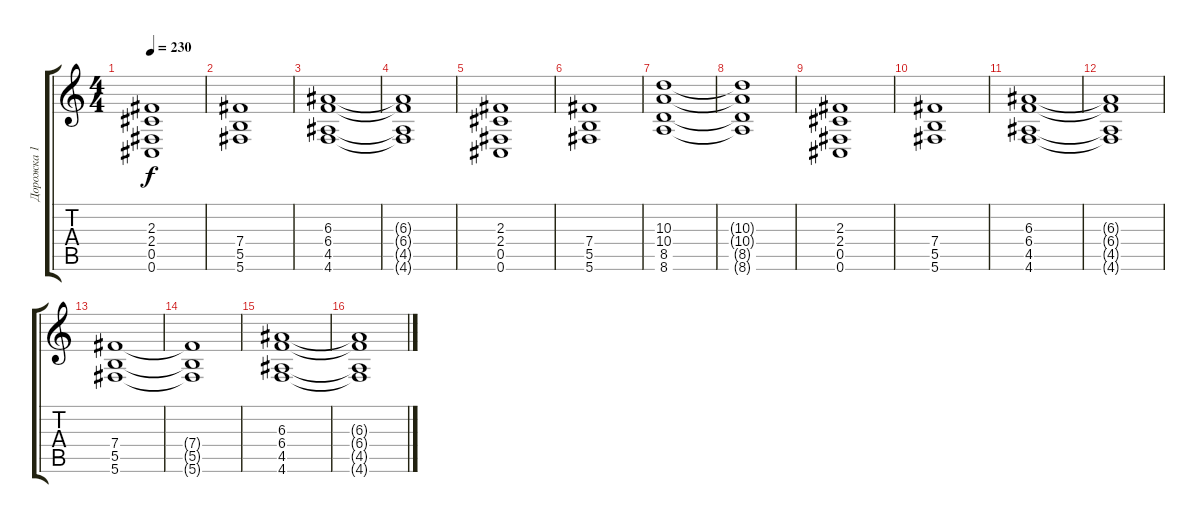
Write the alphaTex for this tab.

\track ("Дорожка 1" "Дорожка 1") {instrument distortionguitar}
\staff {score tabs}
\tuning (Db4 Ab3 E3 B2 Gb2 Db2) {hide}
\ts (4 4)
\tempo 230
\clef g2
\ks c
(2.3 2.4 0.5 0.6).1{dy f} |
(7.4 5.5 5.6).1 |
(6.3 6.4 4.5 4.6).1 |
(6.3{t} 6.4{t} 4.5{t} 4.6{t}).1 |
(2.3 2.4 0.5 0.6).1 |
(7.4 5.5 5.6).1 |
(10.3 10.4 8.5 8.6).1 |
(10.3{t} 10.4{t} 8.5{t} 8.6{t}).1 |
(2.3 2.4 0.5 0.6).1 |
(7.4 5.5 5.6).1 |
(6.3 6.4 4.5 4.6).1 |
(6.3{t} 6.4{t} 4.5{t} 4.6{t}).1 |
(7.4 5.5 5.6).1 |
(7.4{t} 5.5{t} 5.6{t}).1 |
(6.3 6.4 4.5 4.6).1 |
(6.3{t} 6.4{t} 4.5{t} 4.6{t}).1
